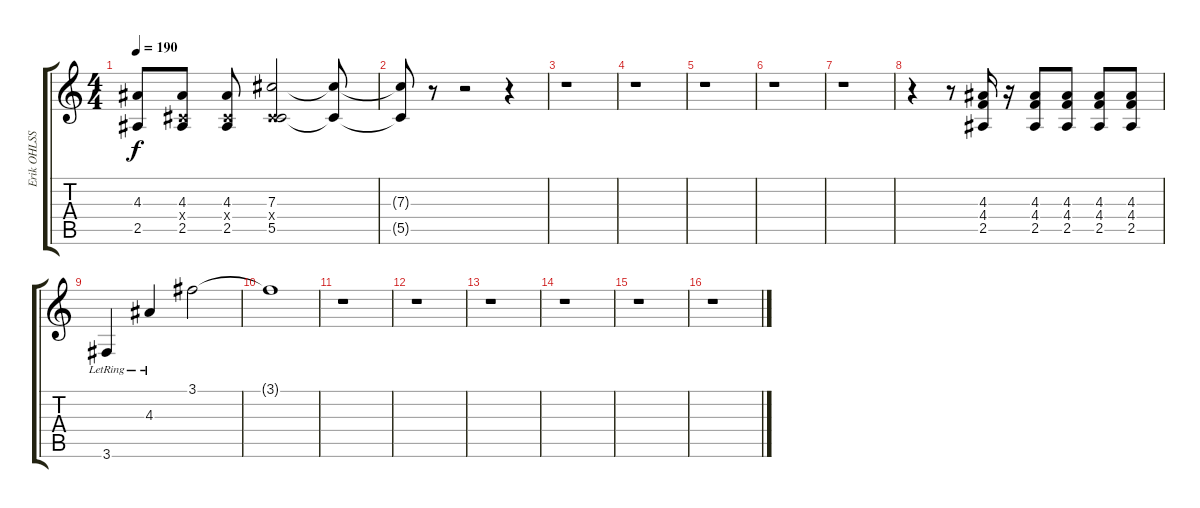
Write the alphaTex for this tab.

\track ("Erik OHLSSON" "Erik OHLSS") {instrument distortionguitar}
\staff {score tabs}
\tuning (Eb4 Bb3 Gb3 Db3 Ab2 Eb2) {hide}
\ts (4 4)
\tempo 190
\clef g2
\ks c
(4.3{t} 2.5{t}).8{dy f} (4.3 0.4{x} 2.5).8 (4.3 0.4{x} 2.5).8 (7.3 0.4{x} 5.5).2 (7.3{t} 5.5{t}).8 |
(7.3{t} 5.5{t}).8 r.8 r.2 r.4 |
r.1 |
r.1 |
r.1 |
r.1 |
r.1 |
r.4 r.8 (4.3 4.4 2.5).16 r.16 (4.3 4.4 2.5).8 (4.3 4.4 2.5).8 (4.3 4.4 2.5).8 (4.3 4.4 2.5).8 |
3.6{lr}.4{volume 16} 4.3{lr}.4 3.1.2 |
3.1{t}.1 |
r.1{volume 13} |
r.1 |
r.1 |
r.1 |
r.1 |
r.1
